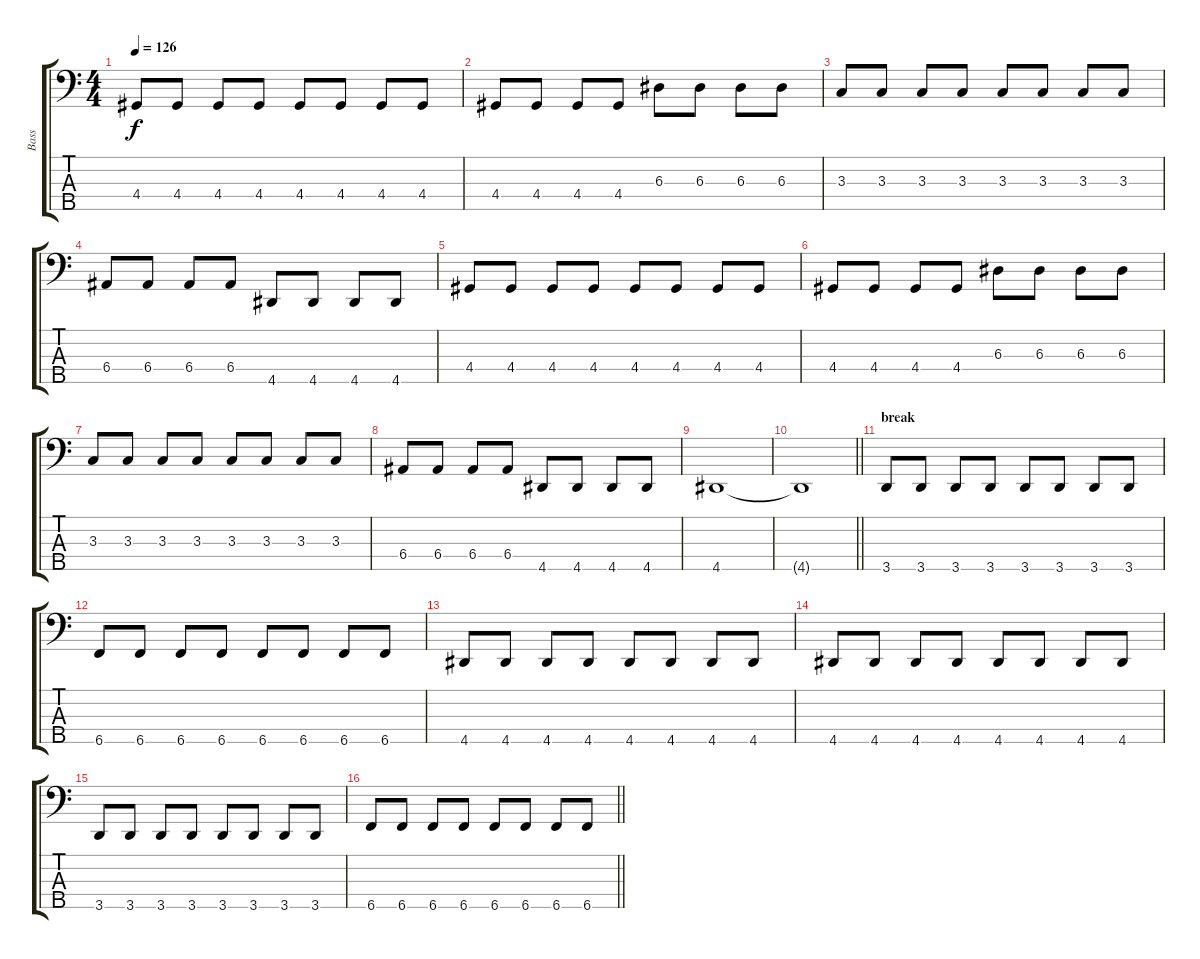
\track ("Bass" "Bass") {instrument electricbassfinger}
\staff {score tabs}
\tuning (G2 D2 A1 E1 B0) {hide}
\ts (4 4)
\tempo 126
\clef f4
\ks c
4.4.8{dy f} 4.4.8 4.4.8 4.4.8 4.4.8 4.4.8 4.4.8 4.4.8 |
4.4.8 4.4.8 4.4.8 4.4.8 6.3.8 6.3.8 6.3.8 6.3.8 |
3.3.8 3.3.8 3.3.8 3.3.8 3.3.8 3.3.8 3.3.8 3.3.8 |
6.4.8 6.4.8 6.4.8 6.4.8 4.5.8 4.5.8 4.5.8 4.5.8 |
4.4.8 4.4.8 4.4.8 4.4.8 4.4.8 4.4.8 4.4.8 4.4.8 |
4.4.8 4.4.8 4.4.8 4.4.8 6.3.8 6.3.8 6.3.8 6.3.8 |
3.3.8 3.3.8 3.3.8 3.3.8 3.3.8 3.3.8 3.3.8 3.3.8 |
6.4.8 6.4.8 6.4.8 6.4.8 4.5.8 4.5.8 4.5.8 4.5.8 |
4.5.1 |
\barLineRight lightlight
4.5{t}.1 |
\section ("" "break")
3.5.8 3.5.8 3.5.8 3.5.8 3.5.8 3.5.8 3.5.8 3.5.8 |
6.5.8 6.5.8 6.5.8 6.5.8 6.5.8 6.5.8 6.5.8 6.5.8 |
4.5.8 4.5.8 4.5.8 4.5.8 4.5.8 4.5.8 4.5.8 4.5.8 |
4.5.8 4.5.8 4.5.8 4.5.8 4.5.8 4.5.8 4.5.8 4.5.8 |
3.5.8 3.5.8 3.5.8 3.5.8 3.5.8 3.5.8 3.5.8 3.5.8 |
\barLineRight lightlight
6.5.8 6.5.8 6.5.8 6.5.8 6.5.8 6.5.8 6.5.8 6.5.8
